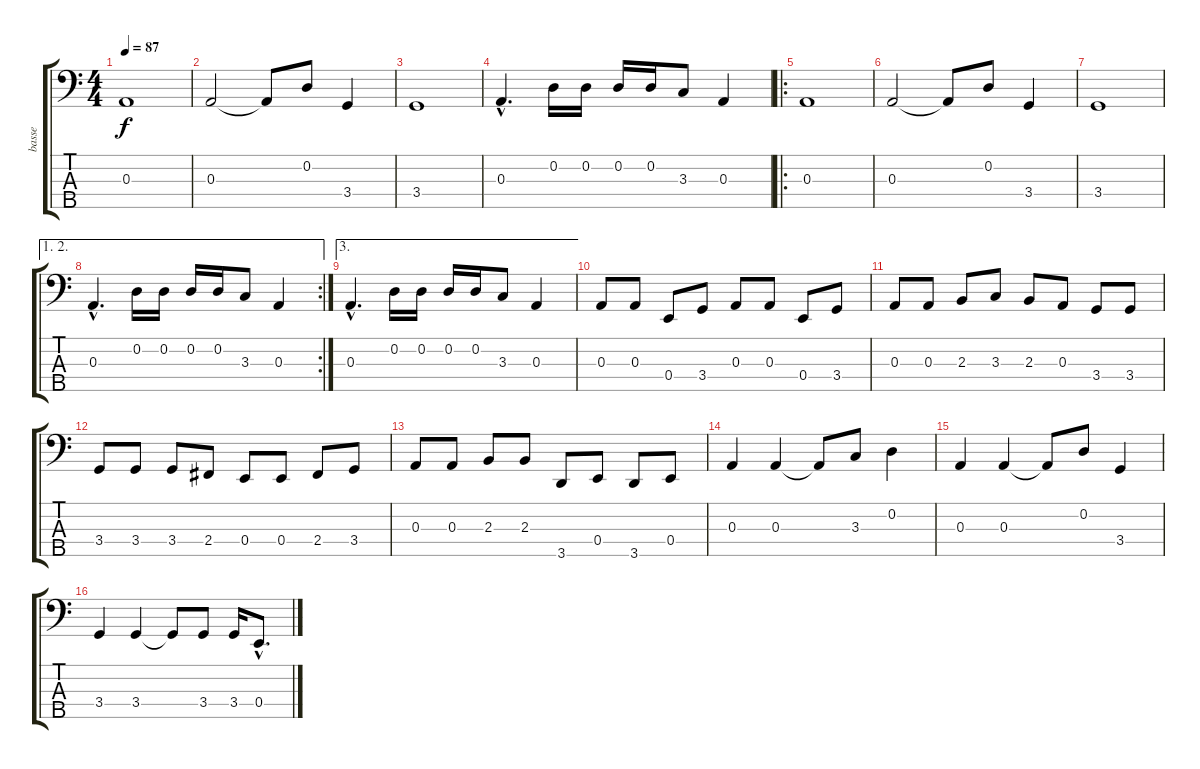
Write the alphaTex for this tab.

\track ("basse" "basse") {instrument electricbasspick}
\staff {score tabs}
\tuning (G2 D2 A1 E1 B0) {hide}
\ts (4 4)
\tempo 87
\clef f4
\ks c
0.3.1{dy f} |
0.3.2 0.3{t}.8 0.2.8 3.4.4 |
3.4.1 |
0.3{hac}.4{d} 0.2.16 0.2.16 0.2.16 0.2.16 3.3.8 0.3.4 |
\ro
0.3.1 |
0.3.2 0.3{t}.8 0.2.8 3.4.4 |
3.4.1 |
\ae (1 2)
\rc 2
0.3{hac}.4{d} 0.2.16 0.2.16 0.2.16 0.2.16 3.3.8 0.3.4 |
\ae 3
0.3{hac}.4{d} 0.2.16 0.2.16 0.2.16 0.2.16 3.3.8 0.3.4 |
0.3.8 0.3.8 0.4.8 3.4.8 0.3.8 0.3.8 0.4.8 3.4.8 |
0.3.8 0.3.8 2.3.8 3.3.8 2.3.8 0.3.8 3.4.8 3.4.8 |
3.4.8 3.4.8 3.4.8 2.4.8 0.4.8 0.4.8 2.4.8 3.4.8 |
0.3.8 0.3.8 2.3.8 2.3.8 3.5.8 0.4.8 3.5.8 0.4.8 |
0.3.4 0.3.4 0.3{t}.8 3.3.8 0.2.4 |
0.3.4 0.3.4 0.3{t}.8 0.2.8 3.4.4 |
3.4.4 3.4.4 3.4{t}.8 3.4.8 3.4.16 0.4{hac}.8{d}
